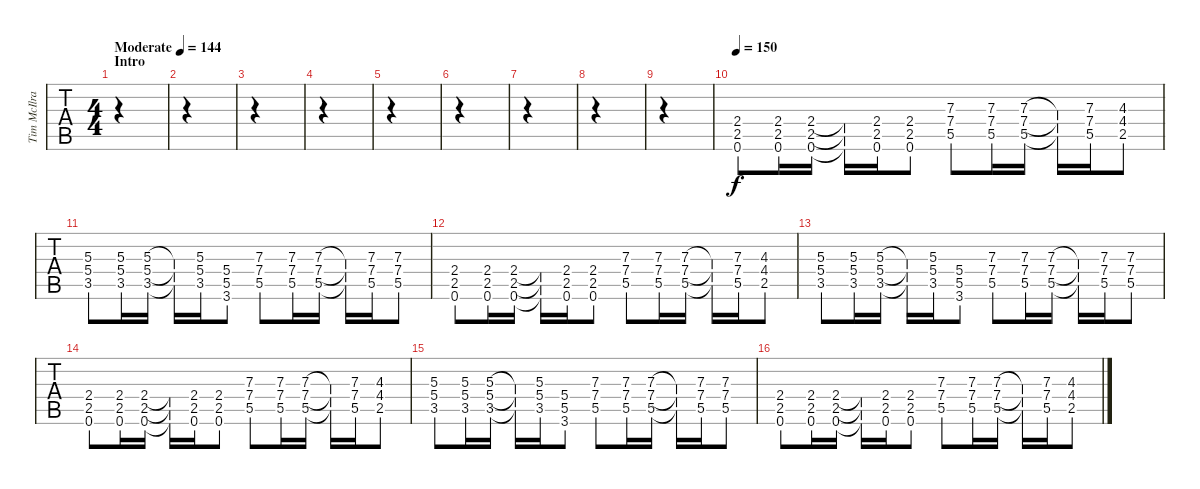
\track ("Tim McIlrath - Guitar One" "Tim McIlra") {instrument distortionguitar}
\staff {tabs}
\tuning (Eb4 Bb3 Gb3 Db3 Ab2 Eb2) {hide}
\ts (4 4)
\section ("" "Intro")
\tempo (144 "Moderate")
\clef g2
\ks c
|
|
|
|
|
|
|
|
|
\tempo 150
(2.4 2.5 0.6).8 (2.4 2.5 0.6).16 (2.4 2.5 0.6).16 (2.4{t} 2.5{t} 0.6{t}).16 (2.4 2.5 0.6).16 (2.4 2.5 0.6).8 (7.3 7.4 5.5).8 (7.3 7.4 5.5).16 (7.3 7.4 5.5).16 (7.3{t} 7.4{t} 5.5{t}).16 (7.3 7.4 5.5).16 (4.3 4.4 2.5).8 |
(5.3 5.4 3.5).8 (5.3 5.4 3.5).16 (5.3 5.4 3.5).16 (5.3{t} 5.4{t} 3.5{t}).16 (5.3 5.4 3.5).16 (5.4 5.5 3.6).8 (7.3 7.4 5.5).8 (7.3 7.4 5.5).16 (7.3 7.4 5.5).16 (7.3{t} 7.4{t} 5.5{t}).16 (7.3 7.4 5.5).16 (7.3 7.4 5.5).8 |
(2.4 2.5 0.6).8 (2.4 2.5 0.6).16 (2.4 2.5 0.6).16 (2.4{t} 2.5{t} 0.6{t}).16 (2.4 2.5 0.6).16 (2.4 2.5 0.6).8 (7.3 7.4 5.5).8 (7.3 7.4 5.5).16 (7.3 7.4 5.5).16 (7.3{t} 7.4{t} 5.5{t}).16 (7.3 7.4 5.5).16 (4.3 4.4 2.5).8 |
(5.3 5.4 3.5).8 (5.3 5.4 3.5).16 (5.3 5.4 3.5).16 (5.3{t} 5.4{t} 3.5{t}).16 (5.3 5.4 3.5).16 (5.4 5.5 3.6).8 (7.3 7.4 5.5).8 (7.3 7.4 5.5).16 (7.3 7.4 5.5).16 (7.3{t} 7.4{t} 5.5{t}).16 (7.3 7.4 5.5).16 (7.3 7.4 5.5).8 |
(2.4 2.5 0.6).8 (2.4 2.5 0.6).16 (2.4 2.5 0.6).16 (2.4{t} 2.5{t} 0.6{t}).16 (2.4 2.5 0.6).16 (2.4 2.5 0.6).8 (7.3 7.4 5.5).8 (7.3 7.4 5.5).16 (7.3 7.4 5.5).16 (7.3{t} 7.4{t} 5.5{t}).16 (7.3 7.4 5.5).16 (4.3 4.4 2.5).8 |
(5.3 5.4 3.5).8 (5.3 5.4 3.5).16 (5.3 5.4 3.5).16 (5.3{t} 5.4{t} 3.5{t}).16 (5.3 5.4 3.5).16 (5.4 5.5 3.6).8 (7.3 7.4 5.5).8 (7.3 7.4 5.5).16 (7.3 7.4 5.5).16 (7.3{t} 7.4{t} 5.5{t}).16 (7.3 7.4 5.5).16 (7.3 7.4 5.5).8 |
(2.4 2.5 0.6).8 (2.4 2.5 0.6).16 (2.4 2.5 0.6).16 (2.4{t} 2.5{t} 0.6{t}).16 (2.4 2.5 0.6).16 (2.4 2.5 0.6).8 (7.3 7.4 5.5).8 (7.3 7.4 5.5).16 (7.3 7.4 5.5).16 (7.3{t} 7.4{t} 5.5{t}).16 (7.3 7.4 5.5).16 (4.3 4.4 2.5).8
